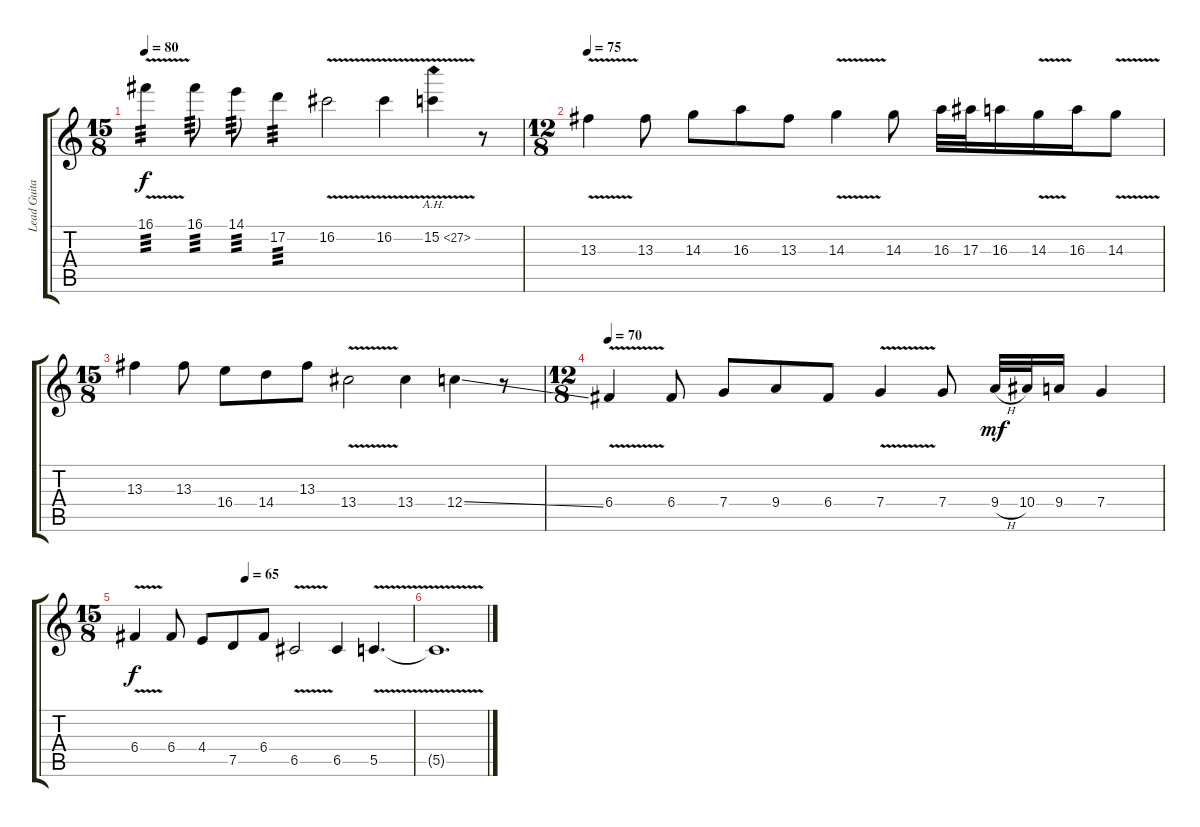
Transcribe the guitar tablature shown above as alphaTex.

\track ("Lead Guitar" "Lead Guita") {instrument distortionguitar}
\staff {score tabs}
\tuning (D4 A3 F3 C3 G2 D2) {hide}
\ts (15 8)
\tempo 80
\clef g2
\ks c
16.1{v}.4{tp 3 dy f} 16.1.8{tp 3} 14.1.8{tp 3} 17.2.4{tp 3} 16.2{v}.2 16.2{v}.4 15.2{ah 12 v}.4 r.8 |
\ts (12 8)
\tempo 75
13.3{v}.4 13.3.8 14.3.8 16.3.8 13.3.8 14.3{v}.4 14.3.8 16.3.32 17.3.32 16.3.16 14.3{v}.16 16.3.16 14.3{v}.8 |
\ts (15 8)
13.3.4 13.3.8 16.4.8 14.4.8 13.3.8 13.4{v}.2 13.4.4 12.4{ss}.4 r.8 |
\ts (12 8)
\tempo 70
6.4{v}.4 6.4.8 7.4.8 9.4.8 6.4.8 7.4{v}.4 7.4.8 9.4{h}.32{dy mf} 10.4.32 9.4.16 7.4.4 |
\ts (15 8)
\tempo (65 0.4)
6.4{v}.4{dy f} 6.4.8 4.4.8 7.5.8 6.4.8 6.5{v}.2 6.5.4 5.5{v}.4{d} |
5.5{t}.1{d}
